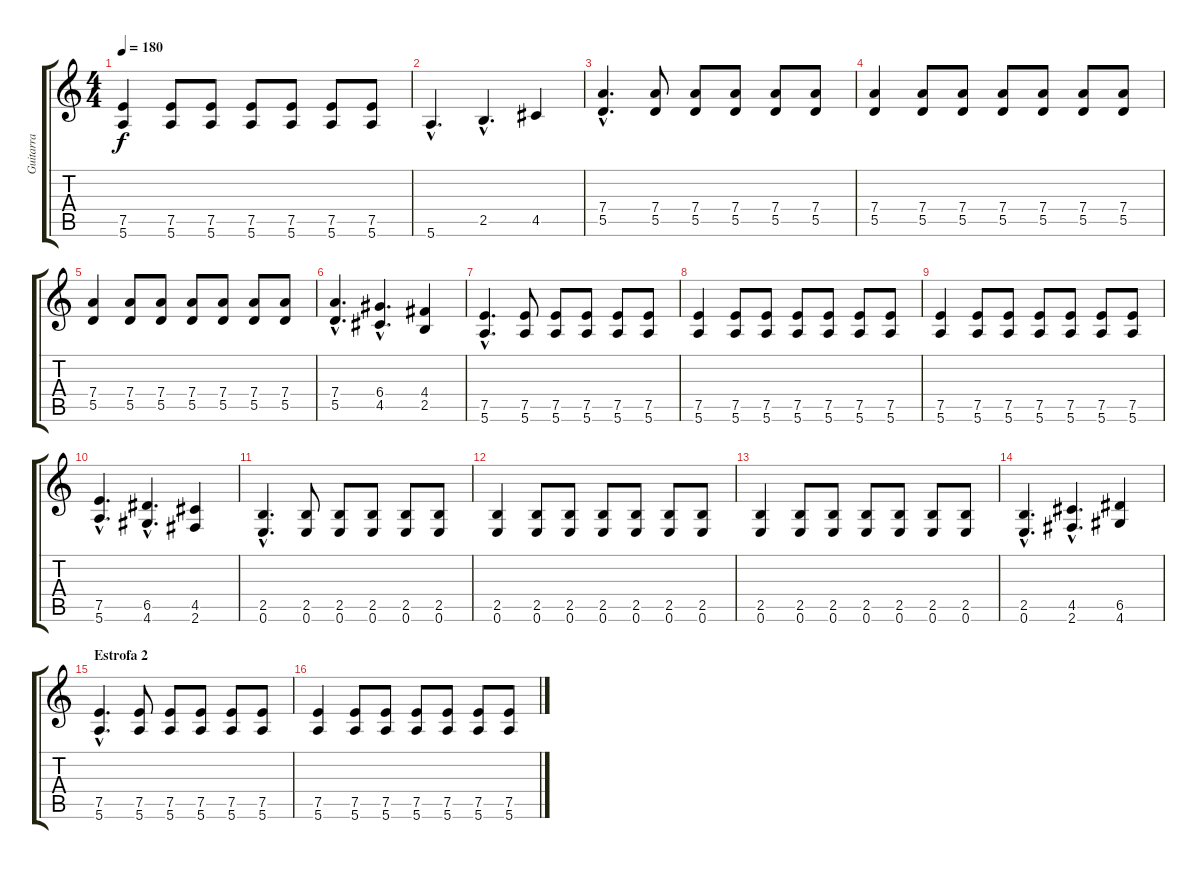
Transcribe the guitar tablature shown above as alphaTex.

\track ("Guitarra" "Guitarra") {instrument overdrivenguitar}
\staff {score tabs}
\tuning (E4 B3 G3 D3 A2 E2) {hide}
\ts (4 4)
\tempo 180
\clef g2
\ks c
(7.5 5.6).4{dy f} (7.5 5.6).8 (7.5 5.6).8 (7.5 5.6).8 (7.5 5.6).8 (7.5 5.6).8 (7.5 5.6).8 |
5.6{hac}.4{d} 2.5{hac}.4{d} 4.5.4 |
(7.4{hac} 5.5{hac}).4{d} (7.4 5.5).8 (7.4 5.5).8 (7.4 5.5).8 (7.4 5.5).8 (7.4 5.5).8 |
(7.4 5.5).4 (7.4 5.5).8 (7.4 5.5).8 (7.4 5.5).8 (7.4 5.5).8 (7.4 5.5).8 (7.4 5.5).8 |
(7.4 5.5).4 (7.4 5.5).8 (7.4 5.5).8 (7.4 5.5).8 (7.4 5.5).8 (7.4 5.5).8 (7.4 5.5).8 |
(7.4{hac} 5.5{hac}).4{d} (6.4{hac} 4.5{hac}).4{d} (4.4 2.5).4 |
(7.5{hac} 5.6{hac}).4{d} (7.5 5.6).8 (7.5 5.6).8 (7.5 5.6).8 (7.5 5.6).8 (7.5 5.6).8 |
(7.5 5.6).4 (7.5 5.6).8 (7.5 5.6).8 (7.5 5.6).8 (7.5 5.6).8 (7.5 5.6).8 (7.5 5.6).8 |
(7.5 5.6).4 (7.5 5.6).8 (7.5 5.6).8 (7.5 5.6).8 (7.5 5.6).8 (7.5 5.6).8 (7.5 5.6).8 |
(7.5{hac} 5.6{hac}).4{d} (6.5{hac} 4.6{hac}).4{d} (4.5 2.6).4 |
(2.5{hac} 0.6{hac}).4{d} (2.5 0.6).8 (2.5 0.6).8 (2.5 0.6).8 (2.5 0.6).8 (2.5 0.6).8 |
(2.5 0.6).4 (2.5 0.6).8 (2.5 0.6).8 (2.5 0.6).8 (2.5 0.6).8 (2.5 0.6).8 (2.5 0.6).8 |
(2.5 0.6).4 (2.5 0.6).8 (2.5 0.6).8 (2.5 0.6).8 (2.5 0.6).8 (2.5 0.6).8 (2.5 0.6).8 |
(2.5{hac} 0.6{hac}).4{d} (4.5{hac} 2.6{hac}).4{d} (6.5 4.6).4 |
\section ("" "Estrofa 2")
(7.5{hac} 5.6{hac}).4{d} (7.5 5.6).8 (7.5 5.6).8 (7.5 5.6).8 (7.5 5.6).8 (7.5 5.6).8 |
(7.5 5.6).4 (7.5 5.6).8 (7.5 5.6).8 (7.5 5.6).8 (7.5 5.6).8 (7.5 5.6).8 (7.5 5.6).8
